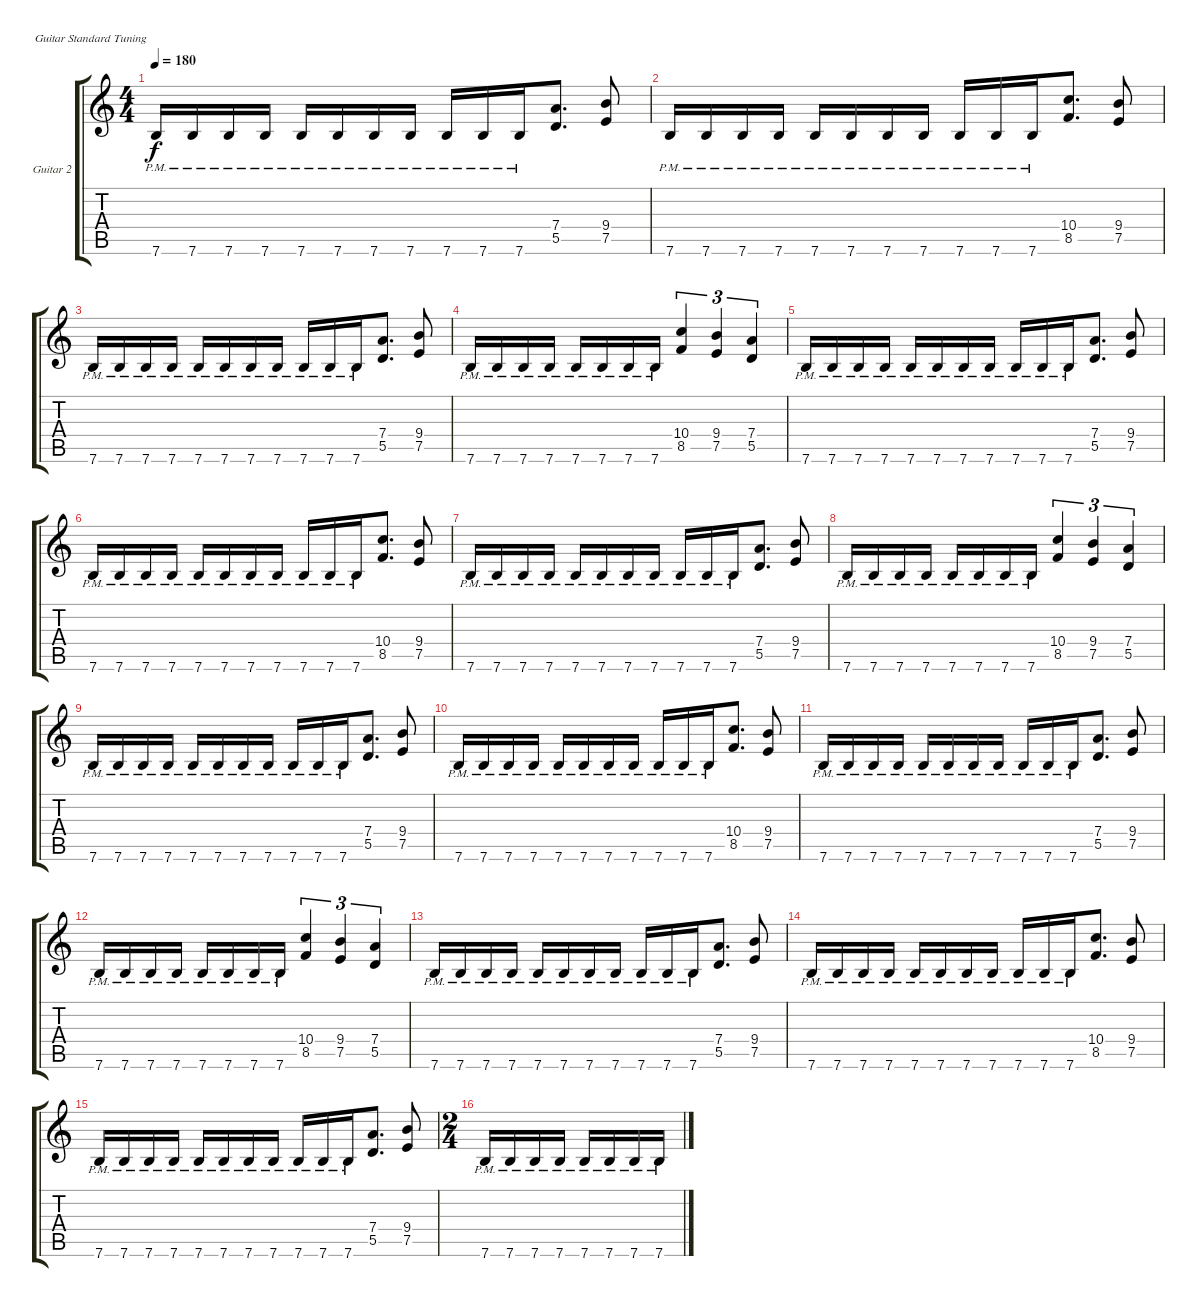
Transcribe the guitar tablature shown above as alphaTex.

\bracketExtendMode groupsimilarinstruments
\firstSystemTrackNameOrientation horizontal
\otherSystemsTrackNameOrientation horizontal
\track ("Guitar 2" "Guitar 2") {instrument distortionguitar}
\staff {score tabs}
\tuning (E4 B3 G3 D3 A2 E2)
\ts (4 4)
\tempo 180
\clef g2
\ks c
7.6{pm}.16{dy f} 7.6{pm}.16 7.6{pm}.16 7.6{pm}.16 7.6{pm}.16 7.6{pm}.16 7.6{pm}.16 7.6{pm}.16 7.6{pm}.16 7.6{pm}.16 7.6{pm}.16 (7.4 5.5).8{d} (9.4 7.5).8 |
7.6{pm}.16 7.6{pm}.16 7.6{pm}.16 7.6{pm}.16 7.6{pm}.16 7.6{pm}.16 7.6{pm}.16 7.6{pm}.16 7.6{pm}.16 7.6{pm}.16 7.6{pm}.16 (10.4 8.5).8{d} (9.4 7.5).8 |
7.6{pm}.16 7.6{pm}.16 7.6{pm}.16 7.6{pm}.16 7.6{pm}.16 7.6{pm}.16 7.6{pm}.16 7.6{pm}.16 7.6{pm}.16 7.6{pm}.16 7.6{pm}.16 (7.4 5.5).8{d} (9.4 7.5).8 |
7.6{pm}.16 7.6{pm}.16 7.6{pm}.16 7.6{pm}.16 7.6{pm}.16 7.6{pm}.16 7.6{pm}.16 7.6{pm}.16 (10.4 8.5).4{tu (3 2)} (9.4 7.5).4{tu (3 2)} (7.4 5.5).4{tu (3 2)} |
7.6{pm}.16 7.6{pm}.16 7.6{pm}.16 7.6{pm}.16 7.6{pm}.16 7.6{pm}.16 7.6{pm}.16 7.6{pm}.16 7.6{pm}.16 7.6{pm}.16 7.6{pm}.16 (7.4 5.5).8{d} (9.4 7.5).8 |
7.6{pm}.16 7.6{pm}.16 7.6{pm}.16 7.6{pm}.16 7.6{pm}.16 7.6{pm}.16 7.6{pm}.16 7.6{pm}.16 7.6{pm}.16 7.6{pm}.16 7.6{pm}.16 (10.4 8.5).8{d} (9.4 7.5).8 |
7.6{pm}.16 7.6{pm}.16 7.6{pm}.16 7.6{pm}.16 7.6{pm}.16 7.6{pm}.16 7.6{pm}.16 7.6{pm}.16 7.6{pm}.16 7.6{pm}.16 7.6{pm}.16 (7.4 5.5).8{d} (9.4 7.5).8 |
7.6{pm}.16 7.6{pm}.16 7.6{pm}.16 7.6{pm}.16 7.6{pm}.16 7.6{pm}.16 7.6{pm}.16 7.6{pm}.16 (10.4 8.5).4{tu (3 2)} (9.4 7.5).4{tu (3 2)} (7.4 5.5).4{tu (3 2)} |
7.6{pm}.16 7.6{pm}.16 7.6{pm}.16 7.6{pm}.16 7.6{pm}.16 7.6{pm}.16 7.6{pm}.16 7.6{pm}.16 7.6{pm}.16 7.6{pm}.16 7.6{pm}.16 (7.4 5.5).8{d} (9.4 7.5).8 |
7.6{pm}.16 7.6{pm}.16 7.6{pm}.16 7.6{pm}.16 7.6{pm}.16 7.6{pm}.16 7.6{pm}.16 7.6{pm}.16 7.6{pm}.16 7.6{pm}.16 7.6{pm}.16 (10.4 8.5).8{d} (9.4 7.5).8 |
7.6{pm}.16 7.6{pm}.16 7.6{pm}.16 7.6{pm}.16 7.6{pm}.16 7.6{pm}.16 7.6{pm}.16 7.6{pm}.16 7.6{pm}.16 7.6{pm}.16 7.6{pm}.16 (7.4 5.5).8{d} (9.4 7.5).8 |
7.6{pm}.16 7.6{pm}.16 7.6{pm}.16 7.6{pm}.16 7.6{pm}.16 7.6{pm}.16 7.6{pm}.16 7.6{pm}.16 (10.4 8.5).4{tu (3 2)} (9.4 7.5).4{tu (3 2)} (7.4 5.5).4{tu (3 2)} |
7.6{pm}.16 7.6{pm}.16 7.6{pm}.16 7.6{pm}.16 7.6{pm}.16 7.6{pm}.16 7.6{pm}.16 7.6{pm}.16 7.6{pm}.16 7.6{pm}.16 7.6{pm}.16 (7.4 5.5).8{d} (9.4 7.5).8 |
7.6{pm}.16 7.6{pm}.16 7.6{pm}.16 7.6{pm}.16 7.6{pm}.16 7.6{pm}.16 7.6{pm}.16 7.6{pm}.16 7.6{pm}.16 7.6{pm}.16 7.6{pm}.16 (10.4 8.5).8{d} (9.4 7.5).8 |
7.6{pm}.16 7.6{pm}.16 7.6{pm}.16 7.6{pm}.16 7.6{pm}.16 7.6{pm}.16 7.6{pm}.16 7.6{pm}.16 7.6{pm}.16 7.6{pm}.16 7.6{pm}.16 (7.4 5.5).8{d} (9.4 7.5).8 |
\ts (2 4)
7.6{pm}.16 7.6{pm}.16 7.6{pm}.16 7.6{pm}.16 7.6{pm}.16 7.6{pm}.16 7.6{pm}.16 7.6{pm}.16
